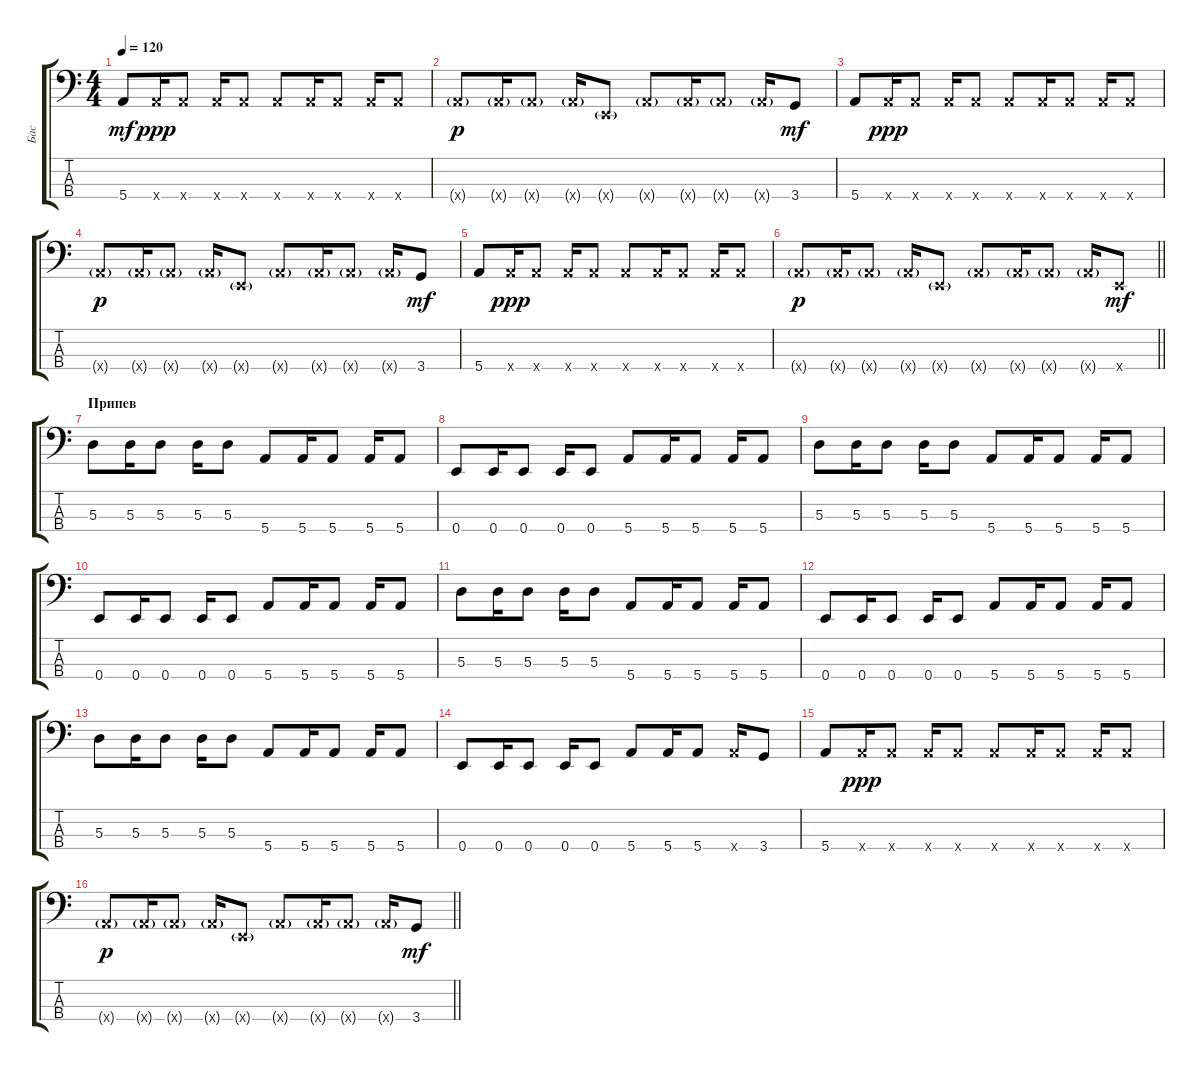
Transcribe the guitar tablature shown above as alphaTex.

\track ("Бас" "Бас") {instrument electricbasspick}
\staff {score tabs}
\tuning (G2 D2 A1 E1) {hide}
\ts (4 4)
\tempo 120
\clef f4
\ks c
5.4.8{dy mf} 5.4{x}.16{dy ppp} 5.4{x}.8 5.4{x}.16 5.4{x}.8 5.4{x}.8 5.4{x}.16 5.4{x}.8 5.4{x}.16 5.4{x}.8 |
5.4{g x}.8{dy p} 5.4{g x}.16 5.4{g x}.8 5.4{g x}.16 0.4{g x}.8 5.4{g x}.8 5.4{g x}.16 5.4{g x}.8 5.4{g x}.16 3.4.8{dy mf} |
5.4.8 5.4{x}.16{dy ppp} 5.4{x}.8 5.4{x}.16 5.4{x}.8 5.4{x}.8 5.4{x}.16 5.4{x}.8 5.4{x}.16 5.4{x}.8 |
5.4{g x}.8{dy p} 5.4{g x}.16 5.4{g x}.8 5.4{g x}.16 0.4{g x}.8 5.4{g x}.8 5.4{g x}.16 5.4{g x}.8 5.4{g x}.16 3.4.8{dy mf} |
5.4.8 5.4{x}.16{dy ppp} 5.4{x}.8 5.4{x}.16 5.4{x}.8 5.4{x}.8 5.4{x}.16 5.4{x}.8 5.4{x}.16 5.4{x}.8 |
\barLineRight lightlight
5.4{g x}.8{dy p} 5.4{g x}.16 5.4{g x}.8 5.4{g x}.16 0.4{g x}.8 5.4{g x}.8 5.4{g x}.16 5.4{g x}.8 5.4{g x}.16 0.4{x}.8{dy mf} |
\section ("" "Припев")
5.3.8 5.3.16 5.3.8 5.3.16 5.3.8 5.4.8 5.4.16 5.4.8 5.4.16 5.4.8 |
0.4.8 0.4.16 0.4.8 0.4.16 0.4.8 5.4.8 5.4.16 5.4.8 5.4.16 5.4.8 |
5.3.8 5.3.16 5.3.8 5.3.16 5.3.8 5.4.8 5.4.16 5.4.8 5.4.16 5.4.8 |
0.4.8 0.4.16 0.4.8 0.4.16 0.4.8 5.4.8 5.4.16 5.4.8 5.4.16 5.4.8 |
5.3.8 5.3.16 5.3.8 5.3.16 5.3.8 5.4.8 5.4.16 5.4.8 5.4.16 5.4.8 |
0.4.8 0.4.16 0.4.8 0.4.16 0.4.8 5.4.8 5.4.16 5.4.8 5.4.16 5.4.8 |
5.3.8 5.3.16 5.3.8 5.3.16 5.3.8 5.4.8 5.4.16 5.4.8 5.4.16 5.4.8 |
0.4.8 0.4.16 0.4.8 0.4.16 0.4.8 5.4.8 5.4.16 5.4.8 5.4{x}.16 3.4.8 |
5.4.8 5.4{x}.16{dy ppp} 5.4{x}.8 5.4{x}.16 5.4{x}.8 5.4{x}.8 5.4{x}.16 5.4{x}.8 5.4{x}.16 5.4{x}.8 |
\barLineRight lightlight
5.4{g x}.8{dy p} 5.4{g x}.16 5.4{g x}.8 5.4{g x}.16 0.4{g x}.8 5.4{g x}.8 5.4{g x}.16 5.4{g x}.8 5.4{g x}.16 3.4.8{dy mf}
